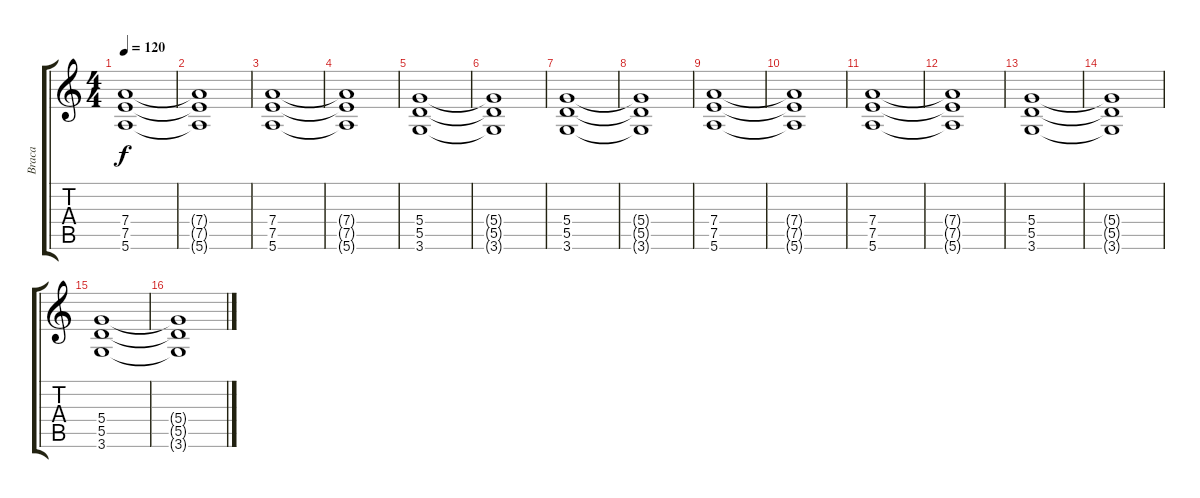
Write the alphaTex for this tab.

\track ("Braca" "Braca") {instrument electricguitarjazz}
\staff {score tabs}
\tuning (E4 B3 G3 D3 A2 E2) {hide}
\ts (4 4)
\tempo 120
\clef g2
\ks c
(7.4 7.5 5.6).1{dy f instrument distortionguitar} |
(7.4{t} 7.5{t} 5.6{t}).1{instrument distortionguitar} |
(7.4 7.5 5.6).1{instrument distortionguitar} |
(7.4{t} 7.5{t} 5.6{t}).1{instrument distortionguitar} |
(5.4 5.5 3.6).1{instrument distortionguitar} |
(5.4{t} 5.5{t} 3.6{t}).1{instrument distortionguitar} |
(5.4 5.5 3.6).1{instrument distortionguitar} |
(5.4{t} 5.5{t} 3.6{t}).1{instrument distortionguitar} |
(7.4 7.5 5.6).1{instrument distortionguitar} |
(7.4{t} 7.5{t} 5.6{t}).1{instrument distortionguitar} |
(7.4 7.5 5.6).1{instrument distortionguitar} |
(7.4{t} 7.5{t} 5.6{t}).1{instrument distortionguitar} |
(5.4 5.5 3.6).1{instrument distortionguitar} |
(5.4{t} 5.5{t} 3.6{t}).1{instrument distortionguitar} |
(5.4 5.5 3.6).1{instrument distortionguitar} |
(5.4{t} 5.5{t} 3.6{t}).1{instrument distortionguitar}
